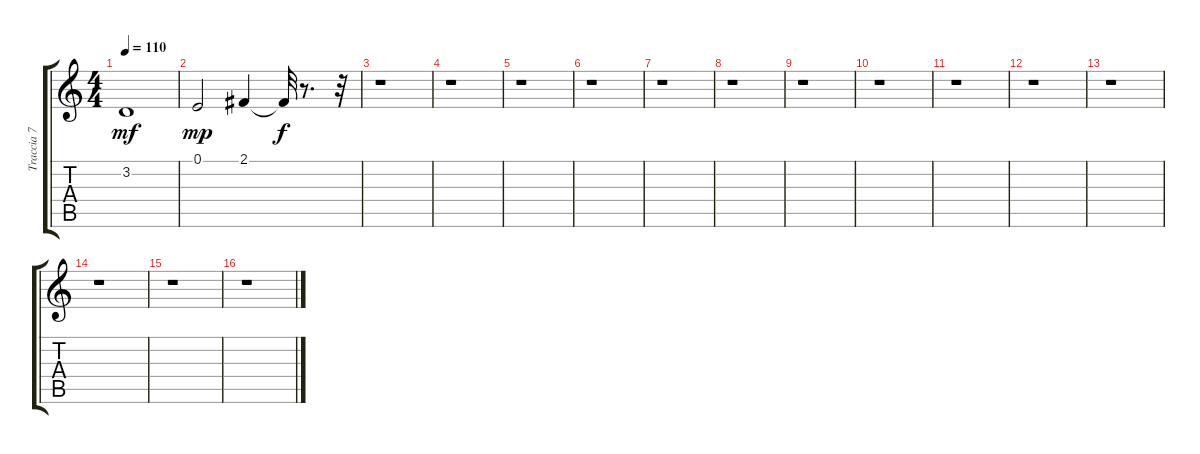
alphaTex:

\track ("Traccia 7" "Traccia 7") {instrument synthstrings1}
\staff {score tabs}
\tuning (E4 B3 G3 D3 A2 E2) {hide}
\ts (4 4)
\tempo 110
\clef g2
\ks c
3.2.1{dy mf} |
0.1.2{dy mp} 2.1.4 2.1{t}.32{dy f} r.8{d} r.32 |
r.1 |
r.1 |
r.1 |
r.1 |
r.1 |
r.1 |
r.1 |
r.1 |
r.1 |
r.1 |
r.1 |
r.1 |
r.1 |
r.1
